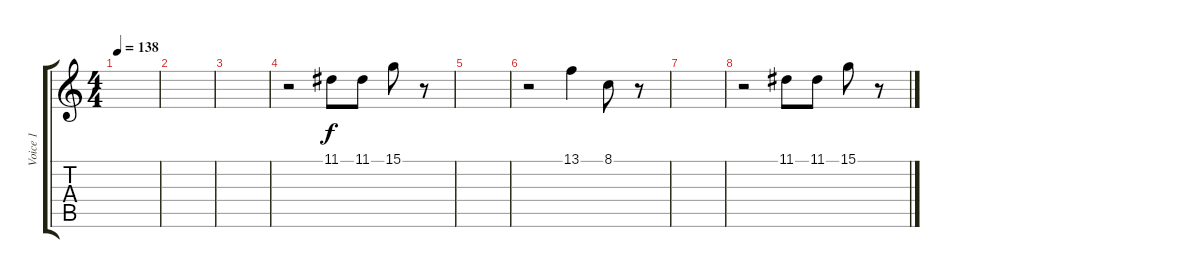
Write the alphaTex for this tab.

\track ("Voice 1" "Voice 1") {instrument voiceoohs}
\staff {score tabs}
\tuning (E4 B3 G3 D3 A2 E2) {hide}
\ts (4 4)
\tempo 138
\clef g2
\ks c
|
|
|
r.2{volume 9} 11.1.8 11.1.8 15.1.8 r.8 |
|
r.2 13.1.4 8.1.8 r.8 |
|
r.2 11.1.8 11.1.8 15.1.8 r.8
